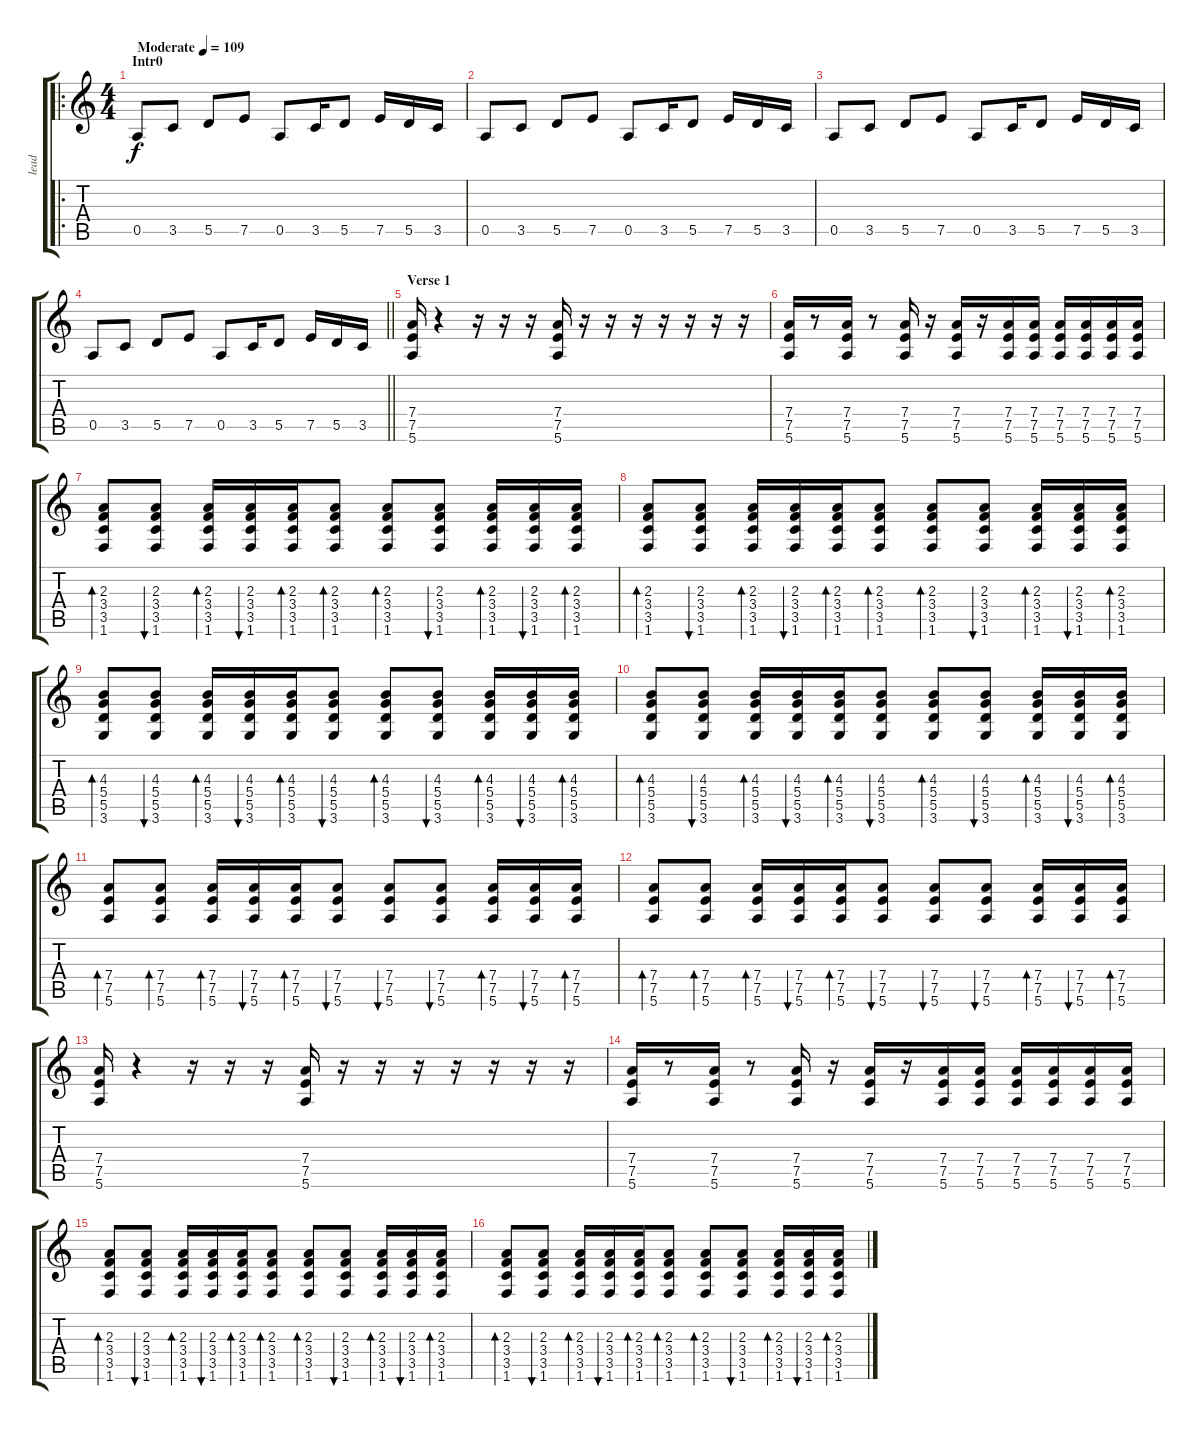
\track ("lead" "lead") {instrument distortionguitar}
\staff {score tabs}
\tuning (E4 B3 G3 D3 A2 E2) {hide}
\ro
\ts (4 4)
\section ("" "Intr0")
\tempo (109 "Moderate")
\clef g2
\ks c
0.5.8{dy f instrument distortionguitar} 3.5.8 5.5.8 7.5.8 0.5.8 3.5.16 5.5.8 7.5.16 5.5.16 3.5.16 |
0.5.8 3.5.8 5.5.8 7.5.8 0.5.8 3.5.16 5.5.8 7.5.16 5.5.16 3.5.16 |
0.5.8 3.5.8 5.5.8 7.5.8 0.5.8 3.5.16 5.5.8 7.5.16 5.5.16 3.5.16 |
\barLineRight lightlight
0.5.8 3.5.8 5.5.8 7.5.8 0.5.8 3.5.16 5.5.8 7.5.16 5.5.16 3.5.16 |
\section ("" "Verse 1")
(7.4 7.5 5.6).16 r.4 r.16 r.16 r.16 (7.4 7.5 5.6).16 r.16 r.16 r.16 r.16 r.16 r.16 r.16 |
(7.4 7.5 5.6).16 r.8 (7.4 7.5 5.6).16 r.8 (7.4 7.5 5.6).16 r.16 (7.4 7.5 5.6).16 r.16 (7.4 7.5 5.6).16 (7.4 7.5 5.6).16 (7.4 7.5 5.6).16 (7.4 7.5 5.6).16 (7.4 7.5 5.6).16 (7.4 7.5 5.6).16 |
(2.3 3.4 3.5 1.6).8{bd 60} (2.3 3.4 3.5 1.6).8{bu 60} (2.3 3.4 3.5 1.6).16{bd 60} (2.3 3.4 3.5 1.6).16{bu 60} (2.3 3.4 3.5 1.6).16{bd 60} (2.3 3.4 3.5 1.6).8{bd 60} (2.3 3.4 3.5 1.6).8{bd 60} (2.3 3.4 3.5 1.6).8{bu 60} (2.3 3.4 3.5 1.6).16{bd 60} (2.3 3.4 3.5 1.6).16{bu 60} (2.3 3.4 3.5 1.6).16{bd 60} |
(2.3 3.4 3.5 1.6).8{bd 60} (2.3 3.4 3.5 1.6).8{bu 60} (2.3 3.4 3.5 1.6).16{bd 60} (2.3 3.4 3.5 1.6).16{bu 60} (2.3 3.4 3.5 1.6).16{bd 60} (2.3 3.4 3.5 1.6).8{bd 60} (2.3 3.4 3.5 1.6).8{bd 60} (2.3 3.4 3.5 1.6).8{bu 60} (2.3 3.4 3.5 1.6).16{bd 60} (2.3 3.4 3.5 1.6).16{bu 60} (2.3 3.4 3.5 1.6).16{bd 60} |
(4.3 5.4 5.5 3.6).8{bd 60} (4.3 5.4 5.5 3.6).8{bu 60} (4.3 5.4 5.5 3.6).16{bd 60} (4.3 5.4 5.5 3.6).16{bu 60} (4.3 5.4 5.5 3.6).16{bd 60} (4.3 5.4 5.5 3.6).8{bu 60} (4.3 5.4 5.5 3.6).8{bd 60} (4.3 5.4 5.5 3.6).8{bu 60} (4.3 5.4 5.5 3.6).16{bd 60} (4.3 5.4 5.5 3.6).16{bu 60} (4.3 5.4 5.5 3.6).16{bd 60} |
(4.3 5.4 5.5 3.6).8{bd 60} (4.3 5.4 5.5 3.6).8{bu 60} (4.3 5.4 5.5 3.6).16{bd 60} (4.3 5.4 5.5 3.6).16{bu 60} (4.3 5.4 5.5 3.6).16{bd 60} (4.3 5.4 5.5 3.6).8{bu 60} (4.3 5.4 5.5 3.6).8{bd 60} (4.3 5.4 5.5 3.6).8{bu 60} (4.3 5.4 5.5 3.6).16{bd 60} (4.3 5.4 5.5 3.6).16{bu 60} (4.3 5.4 5.5 3.6).16{bd 60} |
(7.4 7.5 5.6).8{bd 60} (7.4 7.5 5.6).8{bd 60} (7.4 7.5 5.6).16{bd 60} (7.4 7.5 5.6).16{bu 60} (7.4 7.5 5.6).16{bd 60} (7.4 7.5 5.6).8{bu 60} (7.4 7.5 5.6).8{bu 60} (7.4 7.5 5.6).8{bu 60} (7.4 7.5 5.6).16{bd 60} (7.4 7.5 5.6).16{bu 60} (7.4 7.5 5.6).16{bd 60} |
(7.4 7.5 5.6).8{bd 60} (7.4 7.5 5.6).8{bd 60} (7.4 7.5 5.6).16{bd 60} (7.4 7.5 5.6).16{bu 60} (7.4 7.5 5.6).16{bd 60} (7.4 7.5 5.6).8{bu 60} (7.4 7.5 5.6).8{bu 60} (7.4 7.5 5.6).8{bu 60} (7.4 7.5 5.6).16{bd 60} (7.4 7.5 5.6).16{bu 60} (7.4 7.5 5.6).16{bd 60} |
(7.4 7.5 5.6).16 r.4 r.16 r.16 r.16 (7.4 7.5 5.6).16 r.16 r.16 r.16 r.16 r.16 r.16 r.16 |
(7.4 7.5 5.6).16 r.8 (7.4 7.5 5.6).16 r.8 (7.4 7.5 5.6).16 r.16 (7.4 7.5 5.6).16 r.16 (7.4 7.5 5.6).16 (7.4 7.5 5.6).16 (7.4 7.5 5.6).16 (7.4 7.5 5.6).16 (7.4 7.5 5.6).16 (7.4 7.5 5.6).16 |
(2.3 3.4 3.5 1.6).8{bd 60} (2.3 3.4 3.5 1.6).8{bu 60} (2.3 3.4 3.5 1.6).16{bd 60} (2.3 3.4 3.5 1.6).16{bu 60} (2.3 3.4 3.5 1.6).16{bd 60} (2.3 3.4 3.5 1.6).8{bd 60} (2.3 3.4 3.5 1.6).8{bd 60} (2.3 3.4 3.5 1.6).8{bu 60} (2.3 3.4 3.5 1.6).16{bd 60} (2.3 3.4 3.5 1.6).16{bu 60} (2.3 3.4 3.5 1.6).16{bd 60} |
(2.3 3.4 3.5 1.6).8{bd 60} (2.3 3.4 3.5 1.6).8{bu 60} (2.3 3.4 3.5 1.6).16{bd 60} (2.3 3.4 3.5 1.6).16{bu 60} (2.3 3.4 3.5 1.6).16{bd 60} (2.3 3.4 3.5 1.6).8{bd 60} (2.3 3.4 3.5 1.6).8{bd 60} (2.3 3.4 3.5 1.6).8{bu 60} (2.3 3.4 3.5 1.6).16{bd 60} (2.3 3.4 3.5 1.6).16{bu 60} (2.3 3.4 3.5 1.6).16{bd 60}
